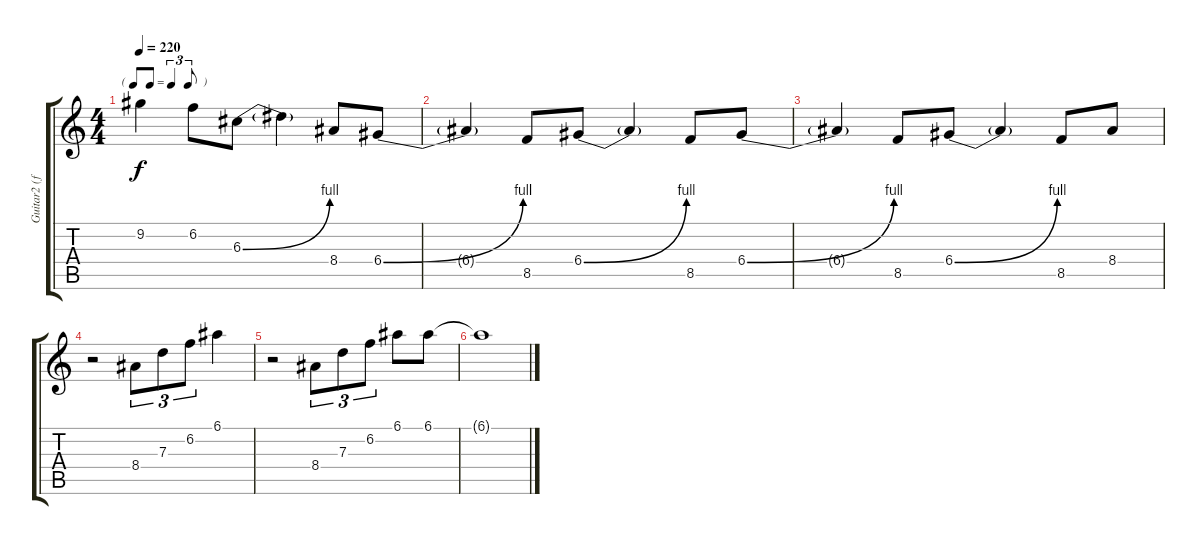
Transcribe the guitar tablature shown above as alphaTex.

\track ("Guitar2 (for sound)" "Guitar2 (f") {instrument electricbassfinger}
\staff {score tabs}
\tuning (E4 B3 G3 D3 A2 E2) {hide}
\ts (4 4)
\tf triplet8th
\tempo 220
\clef g2
\ks c
9.2{t}.4{dy f} 6.2.8 6.3{be (bend 0 0 60 4)}.8 6.3{t}.4 8.4.8 6.4{be (bend 0 0 60 4)}.8 |
6.4{t}.4 8.5.8 6.4{be (bend 0 0 60 4)}.8 6.4{t}.4 8.5.8 6.4{be (bend 0 0 60 4)}.8 |
6.4{t}.4 8.5.8 6.4{be (bend 0 0 60 4)}.8 6.4{t}.4 8.5.8 8.4.8 |
r.2 8.4.8{tu (3 2)} 7.3.8{tu (3 2)} 6.2.8{tu (3 2)} 6.1.4 |
r.2 8.4.8{tu (3 2)} 7.3.8{tu (3 2)} 6.2.8{tu (3 2)} 6.1.8 6.1.8 |
6.1{t}.1
